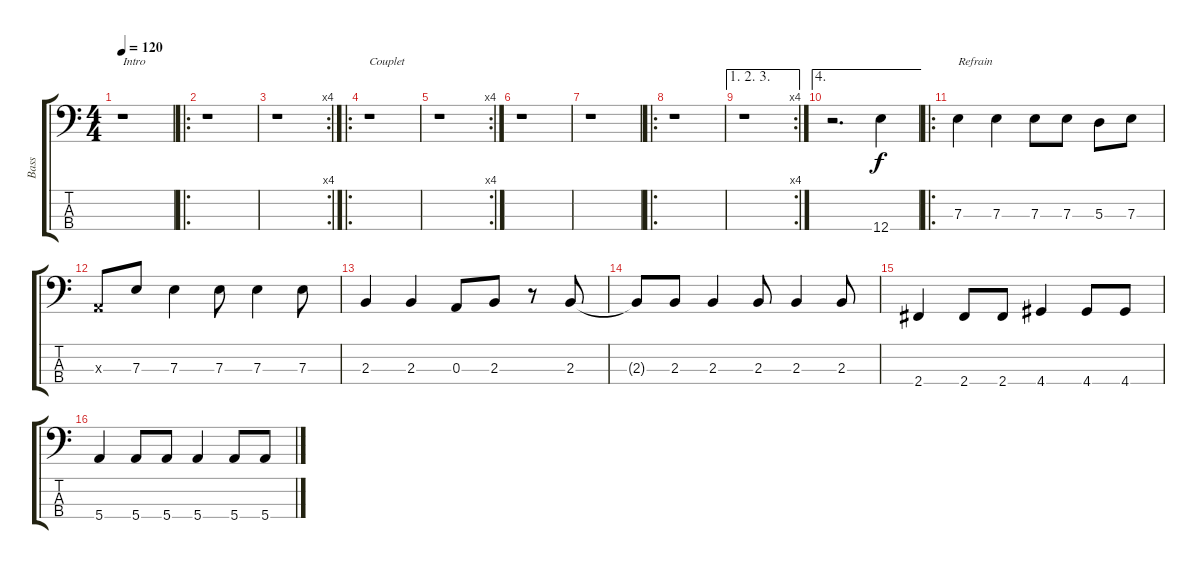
\track ("Bass" "Bass") {instrument electricbassfinger}
\staff {score tabs}
\tuning (G2 D2 A1 E1) {hide}
\ts (4 4)
\tempo 120
\clef f4
\ks c
r.1{txt "Intro" dy f instrument electricbassfinger} |
\ro
r.1 |
\rc 4
r.1 |
\ro
r.1{txt "Couplet"} |
\rc 4
r.1 |
r.1 |
r.1 |
\ro
r.1 |
\ae (1 2 3)
\rc 4
r.1 |
\ae 4
r.2{d} 12.4.4 |
\ro
7.3.4{txt "Refrain"} 7.3.4 7.3.8 7.3.8 5.3.8 7.3.8 |
0.3{x}.8 7.3.8 7.3.4 7.3.8 7.3.4 7.3.8 |
2.3.4 2.3.4 0.3.8 2.3.8 r.8 2.3.8 |
2.3{t}.8 2.3.8 2.3.4 2.3.8 2.3.4 2.3.8 |
2.4.4 2.4.8 2.4.8 4.4.4 4.4.8 4.4.8 |
5.4.4 5.4.8 5.4.8 5.4.4 5.4.8 5.4.8
